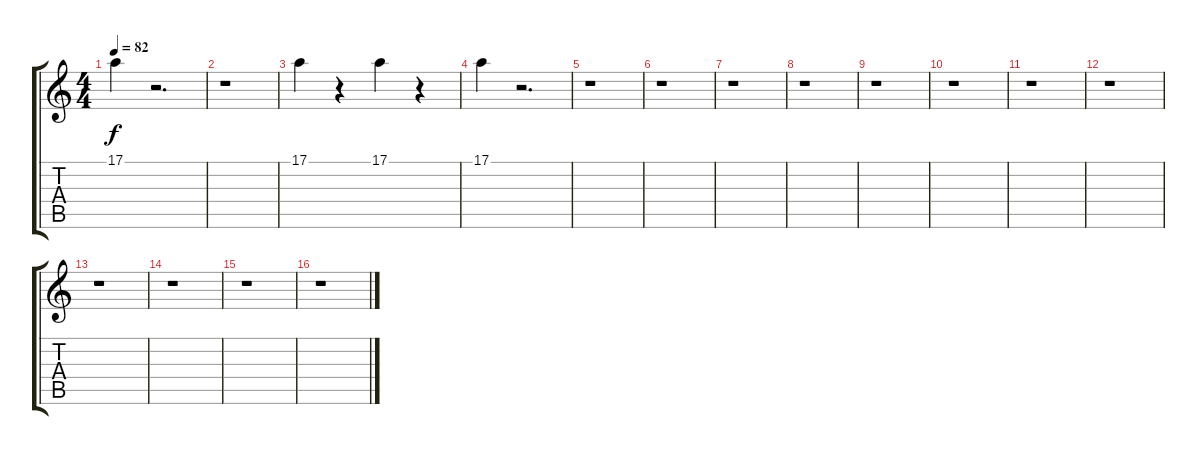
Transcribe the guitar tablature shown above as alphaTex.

\track "" {instrument acousticgrandpiano}
\staff {score tabs}
\tuning (E4 B3 G3 D3 A2 E2) {hide}
\ts (4 4)
\tempo 82
\clef g2
\ks c
17.1.4{dy f} r.2{d} |
r.1 |
17.1.4 r.4 17.1.4 r.4 |
17.1.4 r.2{d} |
r.1 |
r.1 |
r.1 |
r.1 |
r.1 |
r.1 |
r.1 |
r.1 |
r.1 |
r.1 |
r.1 |
r.1
